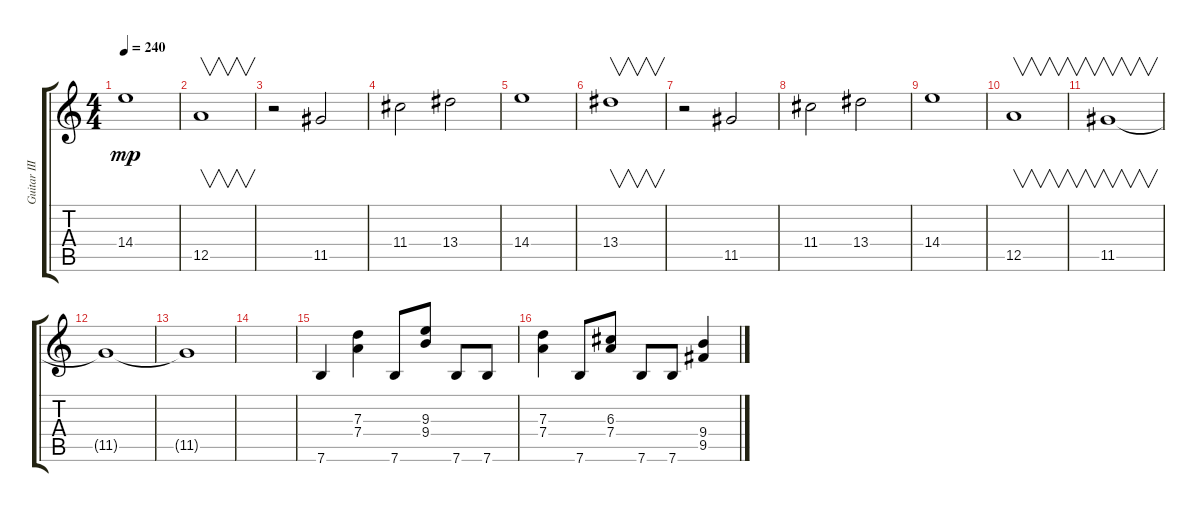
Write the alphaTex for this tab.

\track ("Guitar III" "Guitar III") {instrument overdrivenguitar}
\staff {score tabs}
\tuning (E4 B3 G3 D3 A2 E2) {hide}
\ts (4 4)
\tempo 240
\clef g2
\ks c
14.4.1{dy mp} |
12.5.1{v} |
r.2 11.5.2 |
11.4.2 13.4.2 |
14.4.1 |
13.4.1{v} |
r.2 11.5.2 |
11.4.2 13.4.2 |
14.4.1 |
12.5.1{v} |
11.5.1{v} |
11.5{t}.1 |
11.5{t}.1 |
|
7.6.4 (7.3 7.4).4 7.6.8 (9.3 9.4).8 7.6.8 7.6.8 |
(7.3 7.4).4 7.6.8 (6.3 7.4).8 7.6.8 7.6.8 (9.4 9.5).4
